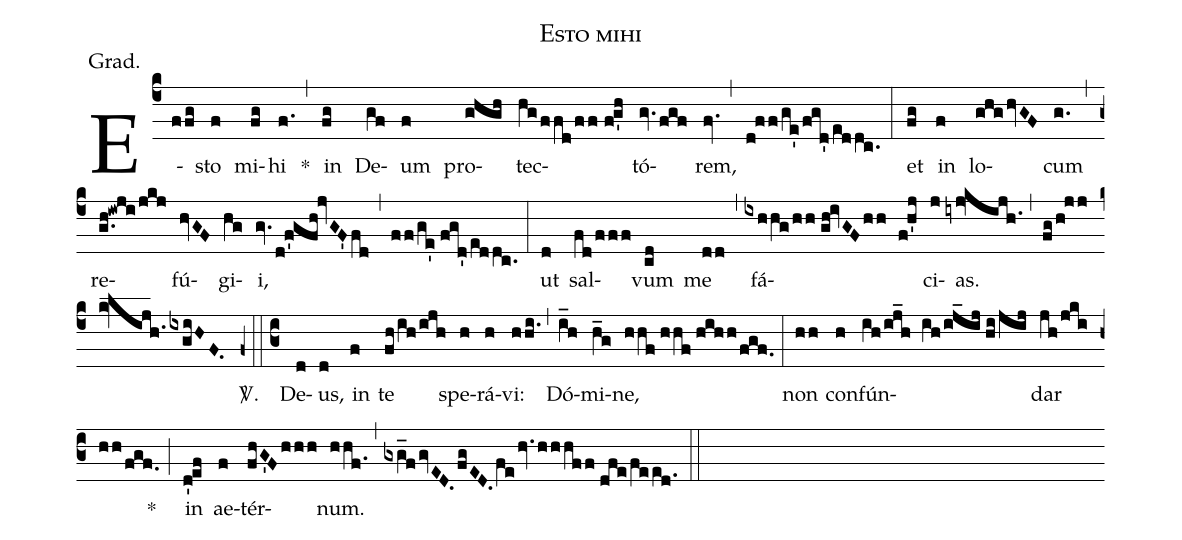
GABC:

name:Esto mihi;
annotation:Grad.;
mode:5;
office-part:Gradual;
%%
(c4) E-(ffg)sto(f) mi(fg)hi(f.) *(,) in(fg) De(gf)um(f) pro(ghgh)tec(hg/ffd/ff//f!g'h)tó(gv.fgf)rem,(fv.) (,) (d!ff/ge'/fgd'/eddc.) (:) et(fg) in(f) lo(ghg/hvGF)cum(g.) (,) re(g.h!iwji/jkj)fú(hvGF)gi(hg)i,(gv./d!f'gfh!jvGF'/fd) (,) (ff/ge'//fgd'/eddc.) (:) ut(d) sal(fd/fff)vum(cd) me(dd) (,) fá(ixhhg/hh//gh!ivGF/hh f!h'j)ci(j)as.(iyj!kijh.) (,) (fg/h!jj/k!lijh./ixgiHF.) <sp>V/</sp>.(z0::c3) De(d)us,(d) in(f) te(fh/ih/ijh) spe(h)rá(h)vi:(hhi.) (,) Dó(i_h)mi(h_g)ne,(hhf//hhf//hihh/fgf.) (:) non(hh) con(h)fún(ih/ij_h ih/ij_ij//hi/jij)dar(jh/jki/hh/fgf.) *(;) in(d'!ef) ae(f)tér(fhG'F/hhh)num.(hhf.) (,) (gxg_f/gvED./fgED./fe/hv.hhhff//dfe/feed.) (::)
